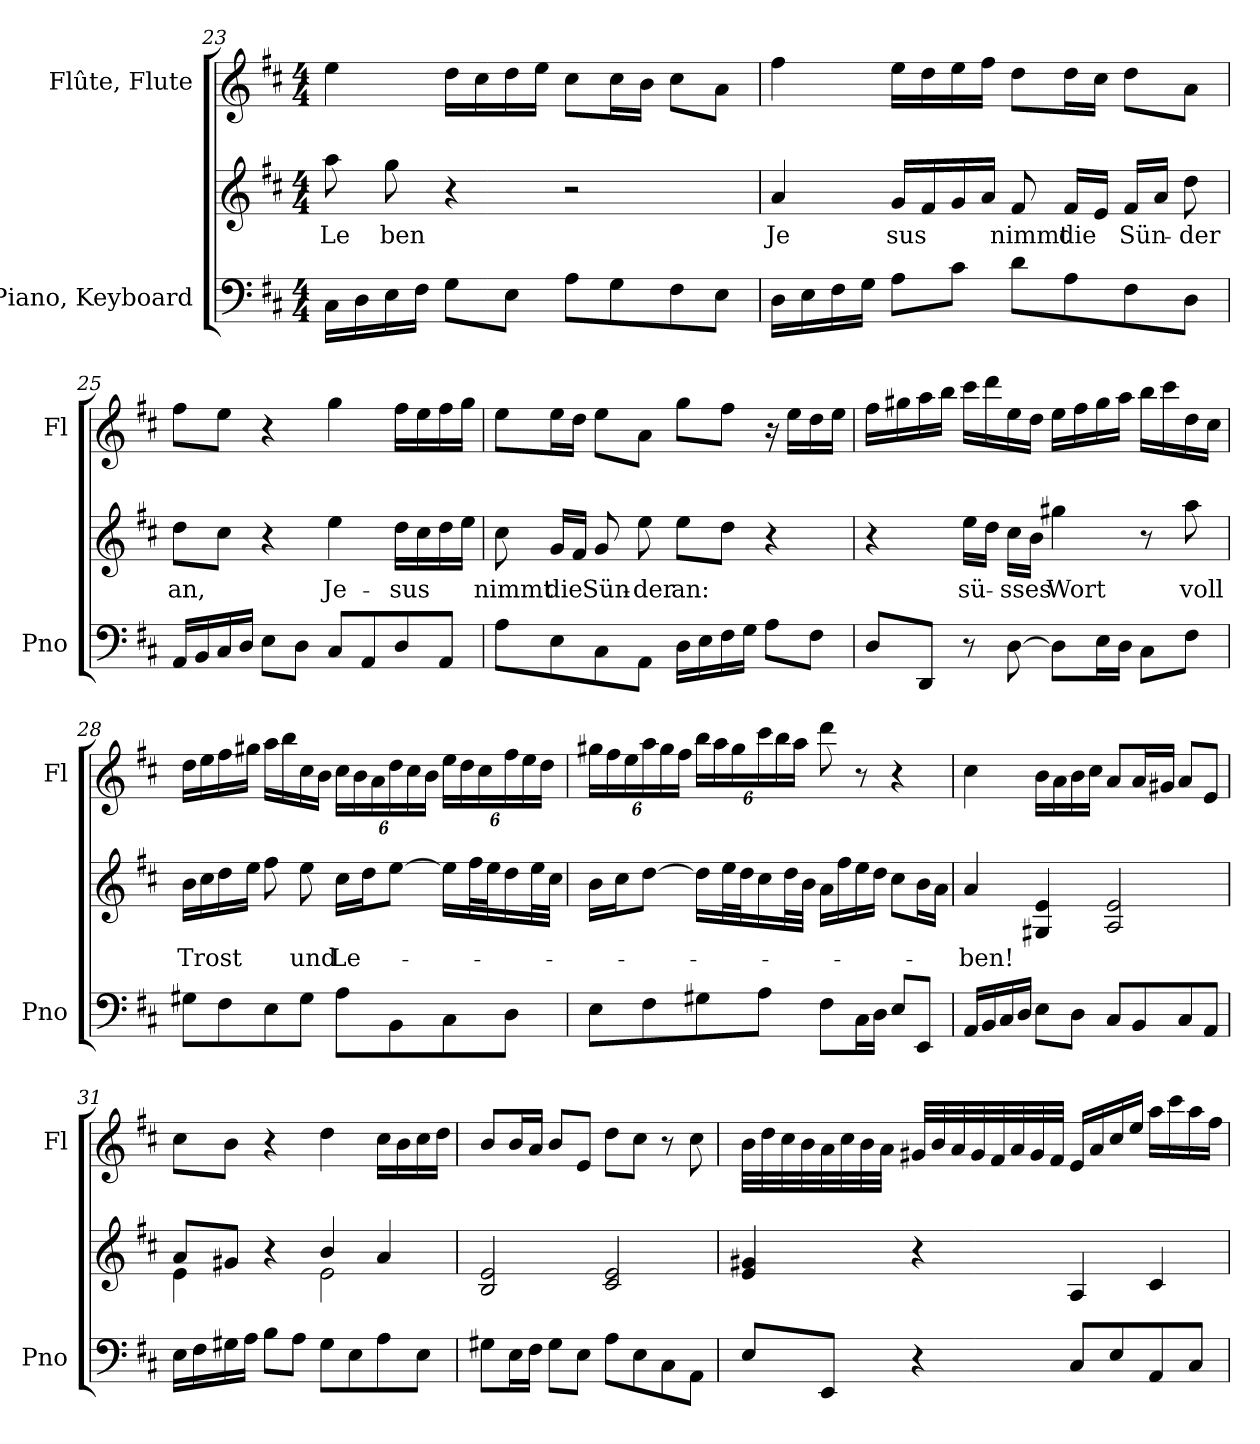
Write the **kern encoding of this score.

**kern	**kern	**text	**kern
*part2	*part2	*part2	*part1
*staff3	*staff2	*staff2	*staff1
*I"Piano, Keyboard	*	*	*I"Flûte, Flute
*I'Pno	*	*	*I'Fl
!!LO:LB:g=z
*clefF4	*clefG2	*	*clefG2
*k[f#c#]	*k[f#c#]	*	*k[f#c#]
*M4/4	*M4/4	*	*M4/4
=23	=23	=23	=23
!	!	!LO:LY:b	!
16C#\LL	8aa\	Le	4ee\
16D\	.	.	.
!	!	!LO:LY:b	!
16E\	8gg\	-ben	.
16F#\JJ	.	.	.
8G\L	4r	.	16dd\LL
.	.	.	16cc#\
8E\J	.	.	16dd\
.	.	.	16ee\JJ
8A\L	2r	.	8cc#\L
8G\	.	.	16cc#\L
.	.	.	16b\JJ
8F#\	.	.	8cc#\L
8E\J	.	.	8a\J
=24	=24	=24	=24
!	!	!LO:LY:b	!
16D\LL	4a/	Je	4ff#\
16E\	.	.	.
16F#\	.	.	.
16G\JJ	.	.	.
!	!	!LO:LY:b	!
8A\L	16g/LL	-sus	16ee\LL
.	16f#/	.	16dd\
8c#\J	16g/	.	16ee\
.	16a/JJ	.	16ff#\JJ
!	!	!LO:LY:b	!
8d\L	8f#/	nimmt	8dd\L
!	!	!LO:LY:b	!
8A\	16f#/LL	die	16dd\L
.	16e/JJ	.	16cc#\JJ
!	!	!LO:LY:b	!
8F#\	16f#/LL	Sün-	8dd\L
.	16a/JJ	.	.
!	!	!LO:LY:b	!
8D\J	8dd\	-der	8a\J
=25	=25	=25	=25
!	!	!LO:LY:b	!
16AA/LL	8dd\L	an,	8ff#\L
16BB/	.	.	.
16C#/	8cc#\J	.	8ee\J
16D/JJ	.	.	.
8E\L	4r	.	4r
8D\J	.	.	.
!	!	!LO:LY:b	!
8C#/L	4ee\	Je-	4gg\
8AA/	.	.	.
!	!	!LO:LY:b	!
8D/	16dd\LL	-sus	16ff#\LL
.	16cc#\	.	16ee\
8AA/J	16dd\	.	16ff#\
.	16ee\JJ	.	16gg\JJ
!!LO:LB:g=z
=26	=26	=26	=26
!	!	!LO:LY:b	!
8A\L	8cc#\	nimmt	8ee\L
!	!	!LO:LY:b	!
8E\	16g/LL	die	16ee\L
.	16f#/JJ	.	16dd\JJ
!	!	!LO:LY:b	!
8C#\	8g/	Sün-	8ee\L
!	!	!LO:LY:b	!
8AA\J	8ee\	-der	8a\J
!	!	!LO:LY:b	!
16D\LL	8ee\L	an:	8gg\L
16E\	.	.	.
16F#\	8dd\J	.	8ff#\J
16G\JJ	.	.	.
8A\L	4r	.	16r
.	.	.	16ee\LL
8F#\J	.	.	16dd\
.	.	.	16ee\JJ
=27	=27	=27	=27
8D/L	4r	.	16ff#\LL
.	.	.	16gg#X\
8DD/J	.	.	16aa\
.	.	.	16bb\JJ
!	!	!LO:LY:b	!
8r	16ee\LL	sü-	16ccc#\LL
.	16dd\JJ	.	16ddd\
!	!	!LO:LY:b	!
[8D\	16cc#\LL	-sses	16ee\
.	16b\JJ	.	16dd\JJ
!	!	!LO:LY:b	!
8D\L]	4gg#X\	Wort	16ee\LL
.	.	.	16ff#\
16E\L	.	.	16gg#\
16D\JJ	.	.	16aa\JJ
8C#\L	8r	.	16bb\LL
.	.	.	16ccc#\
!	!	!LO:LY:b	!
8F#\J	8aa\	voll	16dd\
.	.	.	16cc#\JJ
!!LO:PB:g=z
=28	=28	=28	=28
!	!	!LO:LY:b	!
8G#X\L	16b\LL	Trost	16dd\LL
.	16cc#\	.	16ee\
8F#\	16dd\	.	16ff#\
.	16ee\JJ	.	16gg#X\JJ
8E\	8ff#\	.	16aa\LL
.	.	.	16bb\
!	!	!LO:LY:b	!
8G#\J	8ee\	und	16cc#\
.	.	.	16b\JJ
!	!	!LO:LY:b	!
*	*	*	*Xbrackettup
8A\L	16cc#\LL	Le-	24cc#\LL
.	.	.	24b\
.	16dd\J	.	.
.	.	.	24a\
8BB\	[8ee\J	.	24dd\
.	.	.	24cc#\
.	.	.	24b\JJ
8C#\	16ee\LL]	.	24ee\LL
.	.	.	24dd\
.	32ff#\L	.	.
.	.	.	24cc#\
.	32ee\J	.	.
8D\J	16dd\	.	24ff#\
.	.	.	24ee\
.	32ee\L	.	.
.	.	.	24dd\JJ
.	32cc#\JJJ	.	.
=29	=29	=29	=29
8E\L	16b\LL	.	24gg#X\LL
.	.	.	24ff#\
.	16cc#\J	.	.
.	.	.	24ee\
8F#\	[8dd\J	.	24aa\
.	.	.	24gg#\
.	.	.	24ff#\JJ
8G#X\	16dd\LL]	.	24bb\LL
.	.	.	24aa\
.	32ee\L	.	.
.	.	.	24gg#\
.	32dd\J	.	.
8A\J	16cc#\	.	24ccc#\
.	.	.	24bb\
.	32dd\L	.	.
.	.	.	24aa\JJ
.	32b\JJJ	.	.
8F#\L	16a\LL	.	8ddd\
.	16ff#\	.	.
16C#\L	16ee\	.	8r
16D\JJ	16dd\JJ	.	.
8E/L	8cc#\L	.	4r
8EE/J	16b\L	.	.
.	16a\JJ	.	.
!!LO:LB:g=z
=30	=30	=30	=30
!	!	!LO:LY:b	!
16AA/LL	4a/	-ben!	4cc#\
16BB/	.	.	.
16C#/	.	.	.
16D/JJ	.	.	.
8E\L	4G#X!/ 4e!/	.	16b\LL
.	.	.	16a\
8D\J	.	.	16b\
.	.	.	16cc#\JJ
8C#/L	2A!/ 2e!/	.	8a/L
8BB/	.	.	16a/L
.	.	.	16g#X/JJ
8C#/	.	.	8a/L
8AA/J	.	.	8e/J
=31	=31	=31	=31
*	*^	*	*
16E\LL	8a!/L	4e!\	.	8cc#\L
16F#\	.	.	.	.
16G#X\	8g#X!/J	.	.	8b\J
16A\JJ	.	.	.	.
8B\L	4r	4ryy	.	4r
8A\J	.	.	.	.
8G#\L	4b!/	2e!\	.	4dd\
8E\	.	.	.	.
8A\	4a!/	.	.	16cc#\LL
.	.	.	.	16b\
8E\J	.	.	.	16cc#\
.	.	.	.	16dd\JJ
*	*v	*v	*	*
=32	=32	=32	=32
8G#X\L	2B!/ 2e!/	.	8b/L
16E\L	.	.	16b/L
16F#\JJ	.	.	16a/JJ
8G#\L	.	.	8b/L
8E\J	.	.	8e/J
8A\L	2c#!/ 2e!/	.	8dd\L
8E\	.	.	8cc#\J
8C#\	.	.	8r
8AA\J	.	.	8cc#\
!!LO:LB:g=z
=33	=33	=33	=33
8E/L	4e!/ 4g#X!/	.	32b\LLL
.	.	.	32dd\
.	.	.	32cc#\
.	.	.	32b\
8EE/J	.	.	32a\
.	.	.	32cc#\
.	.	.	32b\
.	.	.	32a\JJJ
4r	4r	.	32g#X/LLL
.	.	.	32b/
.	.	.	32a/
.	.	.	32g#/
.	.	.	32f#/
.	.	.	32a/
.	.	.	32g#/
.	.	.	32f#/JJJ
8C#/L	4A!/	.	16e/LL
.	.	.	16a/
8E/	.	.	16cc#/
.	.	.	16ee/JJ
8AA/	4c#!/	.	16aa\LL
.	.	.	16ccc#\
8C#/J	.	.	16aa\
.	.	.	16ff#\JJ
=	=	=	=
*-	*-	*-	*-
